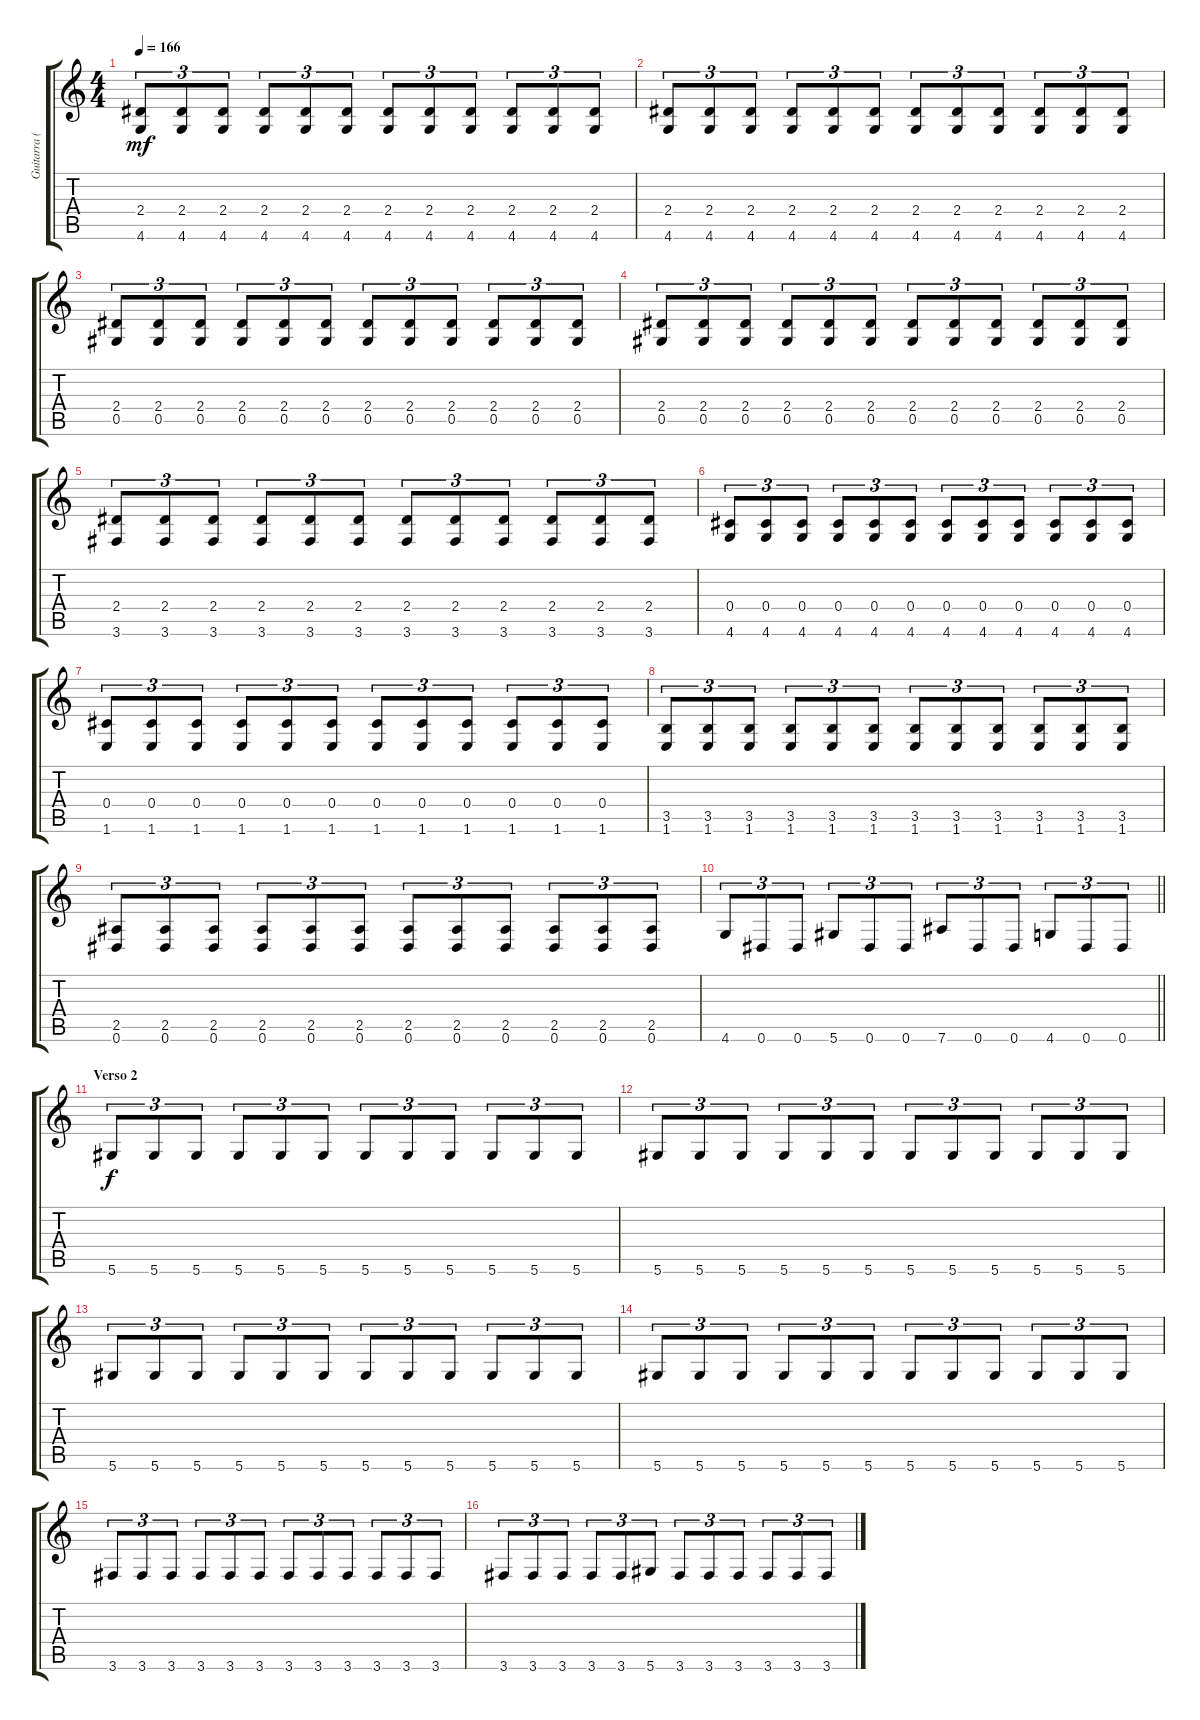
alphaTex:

\track ("Guitarra (Walter Giardino)" "Guitarra (") {instrument distortionguitar}
\staff {score tabs}
\tuning (Eb4 Bb3 Gb3 Db3 Ab2 Eb2) {hide}
\ts (4 4)
\tempo 166
\clef g2
\ks c
(2.4 4.6).8{tu (3 2) dy mf} (2.4 4.6).8{tu (3 2)} (2.4 4.6).8{tu (3 2)} (2.4 4.6).8{tu (3 2)} (2.4 4.6).8{tu (3 2)} (2.4 4.6).8{tu (3 2)} (2.4 4.6).8{tu (3 2)} (2.4 4.6).8{tu (3 2)} (2.4 4.6).8{tu (3 2)} (2.4 4.6).8{tu (3 2)} (2.4 4.6).8{tu (3 2)} (2.4 4.6).8{tu (3 2)} |
(2.4 4.6).8{tu (3 2)} (2.4 4.6).8{tu (3 2)} (2.4 4.6).8{tu (3 2)} (2.4 4.6).8{tu (3 2)} (2.4 4.6).8{tu (3 2)} (2.4 4.6).8{tu (3 2)} (2.4 4.6).8{tu (3 2)} (2.4 4.6).8{tu (3 2)} (2.4 4.6).8{tu (3 2)} (2.4 4.6).8{tu (3 2)} (2.4 4.6).8{tu (3 2)} (2.4 4.6).8{tu (3 2)} |
(2.4 0.5).8{tu (3 2)} (2.4 0.5).8{tu (3 2)} (2.4 0.5).8{tu (3 2)} (2.4 0.5).8{tu (3 2)} (2.4 0.5).8{tu (3 2)} (2.4 0.5).8{tu (3 2)} (2.4 0.5).8{tu (3 2)} (2.4 0.5).8{tu (3 2)} (2.4 0.5).8{tu (3 2)} (2.4 0.5).8{tu (3 2)} (2.4 0.5).8{tu (3 2)} (2.4 0.5).8{tu (3 2)} |
(2.4 0.5).8{tu (3 2)} (2.4 0.5).8{tu (3 2)} (2.4 0.5).8{tu (3 2)} (2.4 0.5).8{tu (3 2)} (2.4 0.5).8{tu (3 2)} (2.4 0.5).8{tu (3 2)} (2.4 0.5).8{tu (3 2)} (2.4 0.5).8{tu (3 2)} (2.4 0.5).8{tu (3 2)} (2.4 0.5).8{tu (3 2)} (2.4 0.5).8{tu (3 2)} (2.4 0.5).8{tu (3 2)} |
(2.4 3.6).8{tu (3 2)} (2.4 3.6).8{tu (3 2)} (2.4 3.6).8{tu (3 2)} (2.4 3.6).8{tu (3 2)} (2.4 3.6).8{tu (3 2)} (2.4 3.6).8{tu (3 2)} (2.4 3.6).8{tu (3 2)} (2.4 3.6).8{tu (3 2)} (2.4 3.6).8{tu (3 2)} (2.4 3.6).8{tu (3 2)} (2.4 3.6).8{tu (3 2)} (2.4 3.6).8{tu (3 2)} |
(0.4 4.6).8{tu (3 2)} (0.4 4.6).8{tu (3 2)} (0.4 4.6).8{tu (3 2)} (0.4 4.6).8{tu (3 2)} (0.4 4.6).8{tu (3 2)} (0.4 4.6).8{tu (3 2)} (0.4 4.6).8{tu (3 2)} (0.4 4.6).8{tu (3 2)} (0.4 4.6).8{tu (3 2)} (0.4 4.6).8{tu (3 2)} (0.4 4.6).8{tu (3 2)} (0.4 4.6).8{tu (3 2)} |
(0.4 1.6).8{tu (3 2)} (0.4 1.6).8{tu (3 2)} (0.4 1.6).8{tu (3 2)} (0.4 1.6).8{tu (3 2)} (0.4 1.6).8{tu (3 2)} (0.4 1.6).8{tu (3 2)} (0.4 1.6).8{tu (3 2)} (0.4 1.6).8{tu (3 2)} (0.4 1.6).8{tu (3 2)} (0.4 1.6).8{tu (3 2)} (0.4 1.6).8{tu (3 2)} (0.4 1.6).8{tu (3 2)} |
(3.5 1.6).8{tu (3 2)} (3.5 1.6).8{tu (3 2)} (3.5 1.6).8{tu (3 2)} (3.5 1.6).8{tu (3 2)} (3.5 1.6).8{tu (3 2)} (3.5 1.6).8{tu (3 2)} (3.5 1.6).8{tu (3 2)} (3.5 1.6).8{tu (3 2)} (3.5 1.6).8{tu (3 2)} (3.5 1.6).8{tu (3 2)} (3.5 1.6).8{tu (3 2)} (3.5 1.6).8{tu (3 2)} |
(2.5 0.6).8{tu (3 2)} (2.5 0.6).8{tu (3 2)} (2.5 0.6).8{tu (3 2)} (2.5 0.6).8{tu (3 2)} (2.5 0.6).8{tu (3 2)} (2.5 0.6).8{tu (3 2)} (2.5 0.6).8{tu (3 2)} (2.5 0.6).8{tu (3 2)} (2.5 0.6).8{tu (3 2)} (2.5 0.6).8{tu (3 2)} (2.5 0.6).8{tu (3 2)} (2.5 0.6).8{tu (3 2)} |
\barLineRight lightlight
4.6.8{tu (3 2)} 0.6.8{tu (3 2)} 0.6.8{tu (3 2)} 5.6.8{tu (3 2)} 0.6.8{tu (3 2)} 0.6.8{tu (3 2)} 7.6.8{tu (3 2)} 0.6.8{tu (3 2)} 0.6.8{tu (3 2)} 4.6.8{tu (3 2)} 0.6.8{tu (3 2)} 0.6.8{tu (3 2)} |
\section ("" "Verso 2")
5.6.8{tu (3 2) dy f} 5.6.8{tu (3 2)} 5.6.8{tu (3 2)} 5.6.8{tu (3 2)} 5.6.8{tu (3 2)} 5.6.8{tu (3 2)} 5.6.8{tu (3 2)} 5.6.8{tu (3 2)} 5.6.8{tu (3 2)} 5.6.8{tu (3 2)} 5.6.8{tu (3 2)} 5.6.8{tu (3 2)} |
5.6.8{tu (3 2)} 5.6.8{tu (3 2)} 5.6.8{tu (3 2)} 5.6.8{tu (3 2)} 5.6.8{tu (3 2)} 5.6.8{tu (3 2)} 5.6.8{tu (3 2)} 5.6.8{tu (3 2)} 5.6.8{tu (3 2)} 5.6.8{tu (3 2)} 5.6.8{tu (3 2)} 5.6.8{tu (3 2)} |
5.6.8{tu (3 2)} 5.6.8{tu (3 2)} 5.6.8{tu (3 2)} 5.6.8{tu (3 2)} 5.6.8{tu (3 2)} 5.6.8{tu (3 2)} 5.6.8{tu (3 2)} 5.6.8{tu (3 2)} 5.6.8{tu (3 2)} 5.6.8{tu (3 2)} 5.6.8{tu (3 2)} 5.6.8{tu (3 2)} |
5.6.8{tu (3 2)} 5.6.8{tu (3 2)} 5.6.8{tu (3 2)} 5.6.8{tu (3 2)} 5.6.8{tu (3 2)} 5.6.8{tu (3 2)} 5.6.8{tu (3 2)} 5.6.8{tu (3 2)} 5.6.8{tu (3 2)} 5.6.8{tu (3 2)} 5.6.8{tu (3 2)} 5.6.8{tu (3 2)} |
3.6.8{tu (3 2)} 3.6.8{tu (3 2)} 3.6.8{tu (3 2)} 3.6.8{tu (3 2)} 3.6.8{tu (3 2)} 3.6.8{tu (3 2)} 3.6.8{tu (3 2)} 3.6.8{tu (3 2)} 3.6.8{tu (3 2)} 3.6.8{tu (3 2)} 3.6.8{tu (3 2)} 3.6.8{tu (3 2)} |
3.6.8{tu (3 2)} 3.6.8{tu (3 2)} 3.6.8{tu (3 2)} 3.6.8{tu (3 2)} 3.6.8{tu (3 2)} 5.6.8{tu (3 2)} 3.6.8{tu (3 2)} 3.6.8{tu (3 2)} 3.6.8{tu (3 2)} 3.6.8{tu (3 2)} 3.6.8{tu (3 2)} 3.6.8{tu (3 2)}
